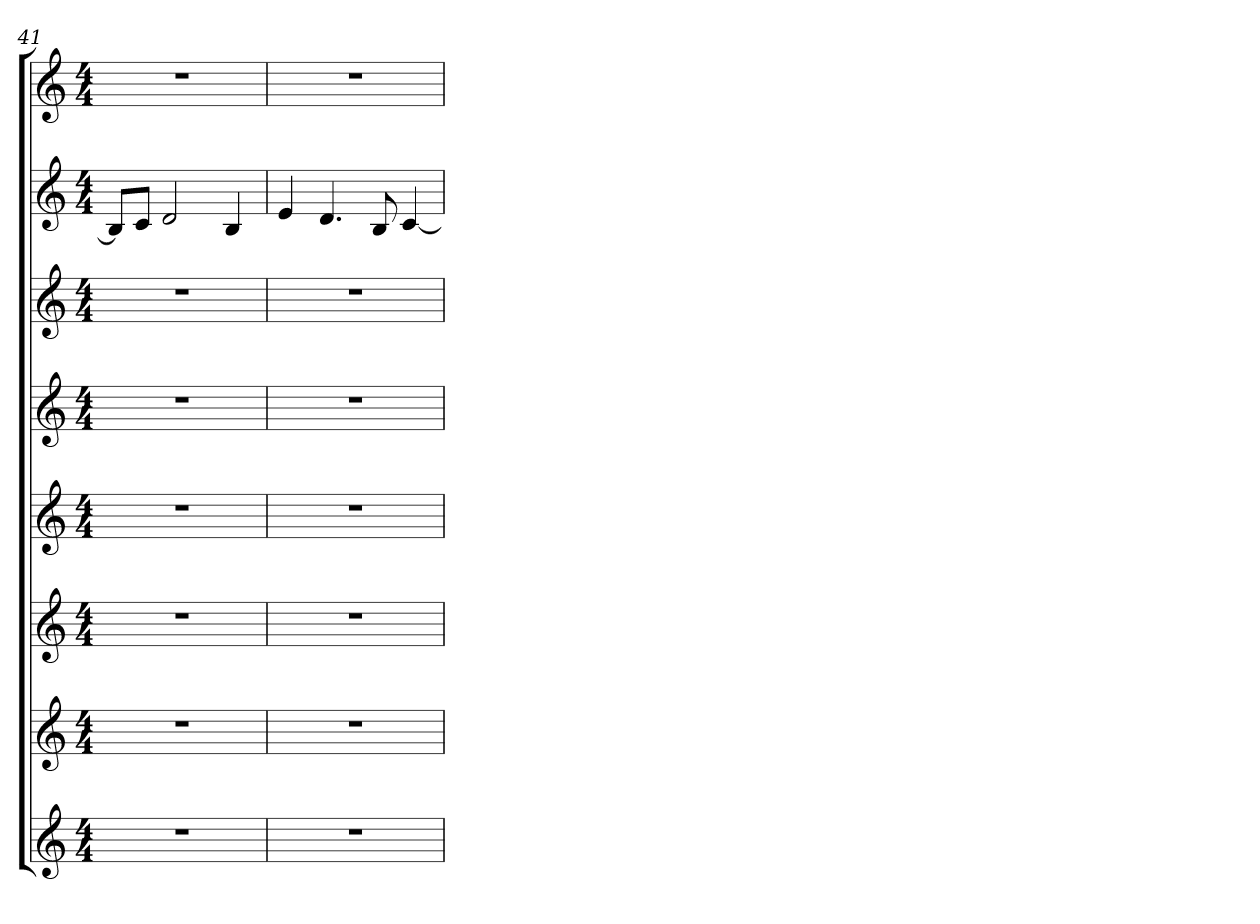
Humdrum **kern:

**kern	**kern	**kern	**kern	**kern	**kern	**kern	**kern
*part8	*part7	*part6	*part5	*part4	*part3	*part2	*part1
*staff8	*staff7	*staff6	*staff5	*staff4	*staff3	*staff2	*staff1
*clefG2	*clefG2	*clefG2	*clefG2	*clefG2	*clefG2	*clefG2	*clefG2
*k[]	*k[]	*k[]	*k[]	*k[]	*k[]	*k[]	*k[]
*M4/4	*M4/4	*M4/4	*M4/4	*M4/4	*M4/4	*M4/4	*M4/4
=41	=41	=41	=41	=41	=41	=41	=41
1r	1r	1r	1r	1r	1r	8B/L]	1r
.	.	.	.	.	.	8c/J	.
.	.	.	.	.	.	2d/	.
.	.	.	.	.	.	4B/	.
=42	=42	=42	=42	=42	=42	=42	=42
1r	1r	1r	1r	1r	1r	4e/	1r
.	.	.	.	.	.	4.d/	.
.	.	.	.	.	.	8B/	.
.	.	.	.	.	.	[4c/	.
=	=	=	=	=	=	=	=
*-	*-	*-	*-	*-	*-	*-	*-
